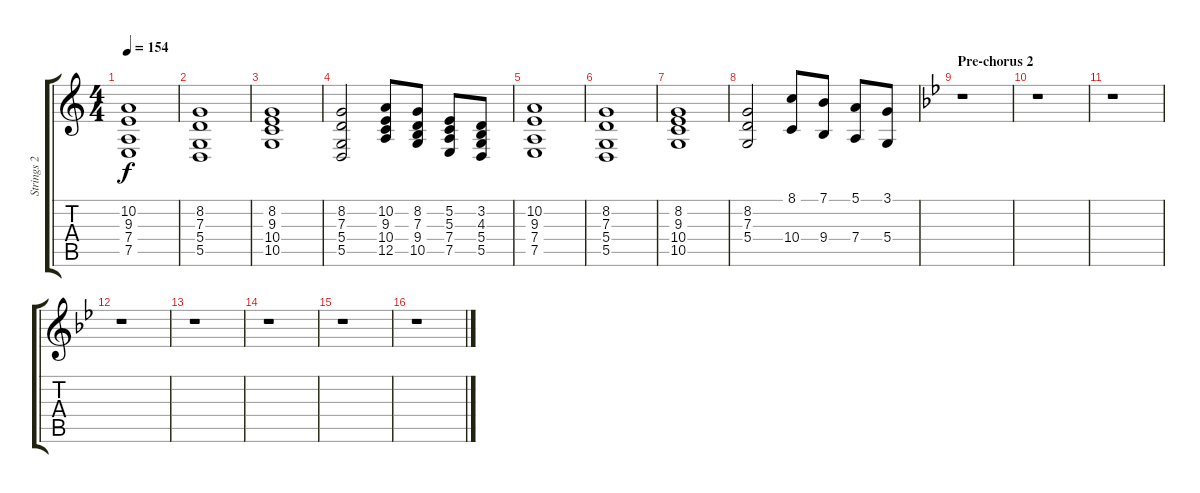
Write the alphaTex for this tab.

\track ("Strings 2" "Strings 2") {instrument stringensemble1}
\staff {score tabs}
\tuning (E4 B3 G3 D3 A2 E2) {hide}
\ts (4 4)
\tempo 154
\clef g2
\ks c
(10.2 9.3 7.4 7.5).1{dy f} |
(8.2 7.3 5.4 5.5).1 |
(8.2 9.3 10.4 10.5).1 |
(8.2 7.3 5.4 5.5).2 (10.2 9.3 10.4 12.5).8 (8.2 7.3 9.4 10.5).8 (5.2 5.3 7.4 7.5).8 (3.2 4.3 5.4 5.5).8 |
(10.2 9.3 7.4 7.5).1 |
(8.2 7.3 5.4 5.5).1 |
(8.2 9.3 10.4 10.5).1 |
(8.2 7.3 5.4).2 (8.1 10.4).8 (7.1 9.4).8 (5.1 7.4).8 (3.1 5.4).8 |
\section ("" "Pre-chorus 2")
\ks gminor
r.1 |
r.1 |
r.1 |
r.1 |
r.1 |
r.1 |
r.1 |
r.1
